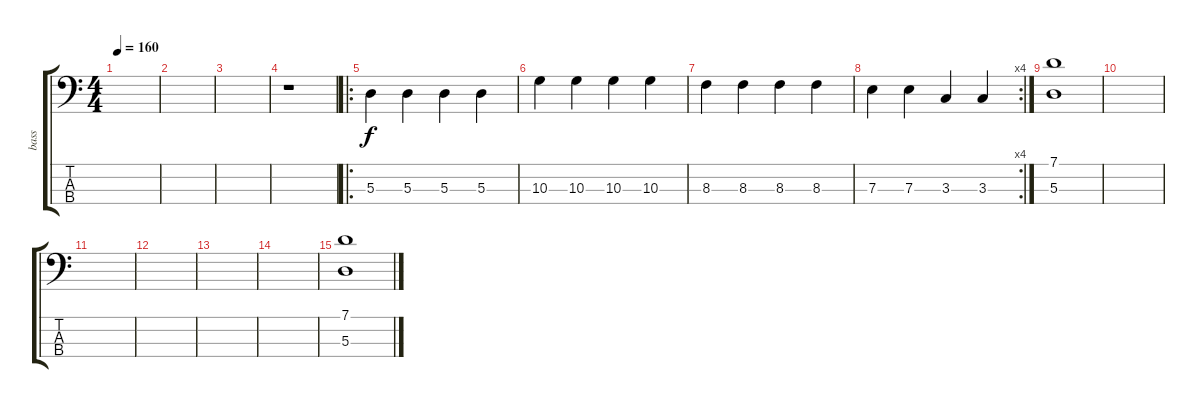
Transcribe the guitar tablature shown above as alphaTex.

\track ("bass" "bass") {instrument acousticguitarnylon}
\staff {score tabs}
\tuning (G2 D2 A1 E1) {hide}
\ts (4 4)
\tempo 160
\clef f4
\ks c
|
|
|
r.1 |
\ro
5.3.4 5.3.4 5.3.4 5.3.4 |
10.3.4 10.3.4 10.3.4 10.3.4 |
8.3.4 8.3.4 8.3.4 8.3.4 |
\rc 4
7.3.4 7.3.4 3.3.4 3.3.4 |
(7.1 5.3).1 |
|
|
|
|
|
(7.1 5.3).1
